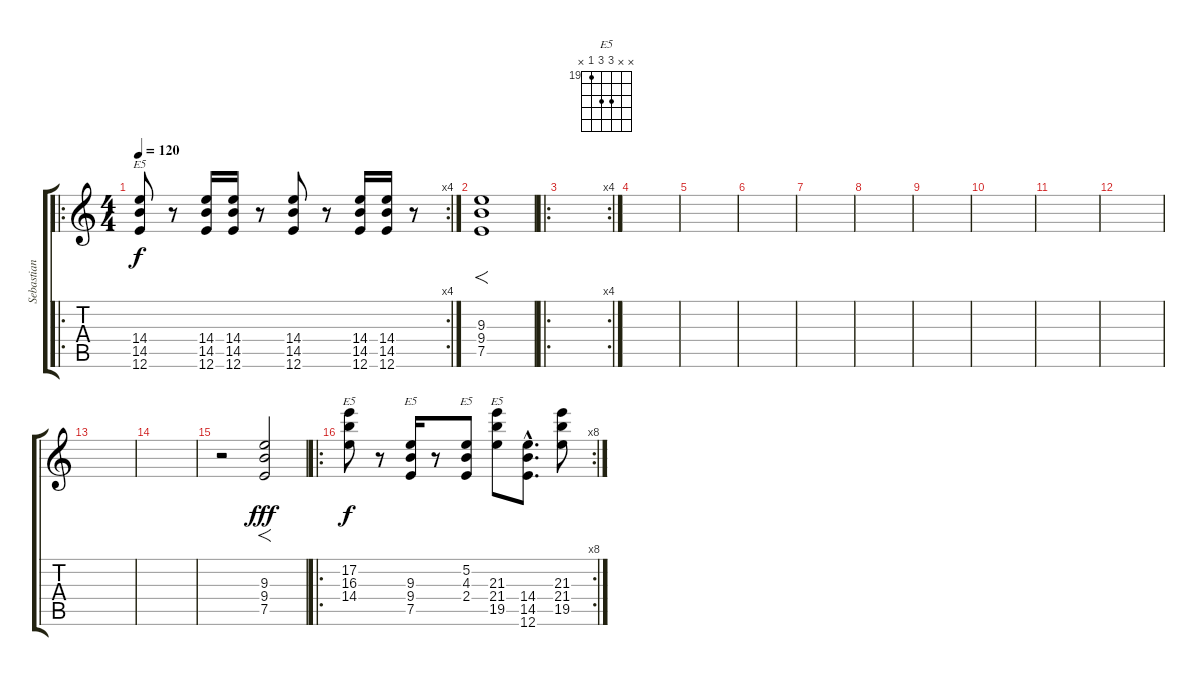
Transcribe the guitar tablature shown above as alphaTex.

\track ("Sebastian" "Sebastian") {instrument overdrivenguitar}
\staff {score tabs}
\tuning (E4 B3 G3 D3 A2 E2) {hide}
\chord ("E5" x x x 14 14 12) {firstfret 12}
\chord ("E5" x 17 16 14 x x) {firstfret 14}
\chord ("E5" x x 9 9 7 x) {firstfret 7}
\chord ("E5" x 5 4 2 x x)
\chord ("E5" x x 21 21 19 x) {firstfret 19}
\ro
\rc 4
\ts (4 4)
\tempo 120
\clef g2
\ks c
(14.4 14.5 12.6).8{ch "E5" dy f} r.8 (14.4 14.5 12.6).16 (14.4 14.5 12.6).16 r.8 (14.4 14.5 12.6).8 r.8 (14.4 14.5 12.6).16 (14.4 14.5 12.6).16 r.8 |
(9.3 9.4 7.5).1{f} |
\ro
\rc 4
|
|
|
|
|
|
|
|
|
|
|
|
r.2 (9.3 9.4 7.5).2{f dy fff} |
\ro
\rc 8
(17.2 16.3 14.4).8{ch "E5" dy f} r.8 (9.3 9.4 7.5).16{ch "E5"} r.8 (5.2 4.3 2.4).8{ch "E5"} (21.3 21.4 19.5).8{ch "E5"} (14.4{hac} 14.5{hac} 12.6{hac}).8{d} (21.3 21.4 19.5).8
